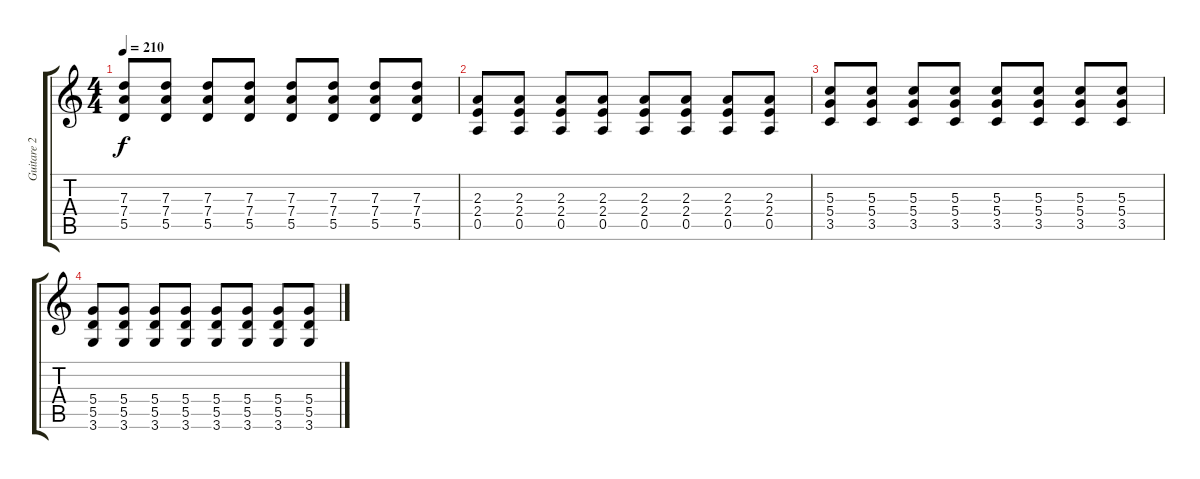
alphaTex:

\track ("Guitare 2" "Guitare 2") {instrument overdrivenguitar}
\staff {score tabs}
\tuning (E4 B3 G3 D3 A2 E2) {hide}
\ts (4 4)
\tempo 210
\clef g2
\ks c
(7.3 7.4 5.5).8{dy f} (7.3 7.4 5.5).8 (7.3 7.4 5.5).8 (7.3 7.4 5.5).8 (7.3 7.4 5.5).8 (7.3 7.4 5.5).8 (7.3 7.4 5.5).8 (7.3 7.4 5.5).8 |
(2.3 2.4 0.5).8 (2.3 2.4 0.5).8 (2.3 2.4 0.5).8 (2.3 2.4 0.5).8 (2.3 2.4 0.5).8 (2.3 2.4 0.5).8 (2.3 2.4 0.5).8 (2.3 2.4 0.5).8 |
(5.3 5.4 3.5).8 (5.3 5.4 3.5).8 (5.3 5.4 3.5).8 (5.3 5.4 3.5).8 (5.3 5.4 3.5).8 (5.3 5.4 3.5).8 (5.3 5.4 3.5).8 (5.3 5.4 3.5).8 |
(5.4 5.5 3.6).8 (5.4 5.5 3.6).8 (5.4 5.5 3.6).8 (5.4 5.5 3.6).8 (5.4 5.5 3.6).8 (5.4 5.5 3.6).8 (5.4 5.5 3.6).8 (5.4 5.5 3.6).8
